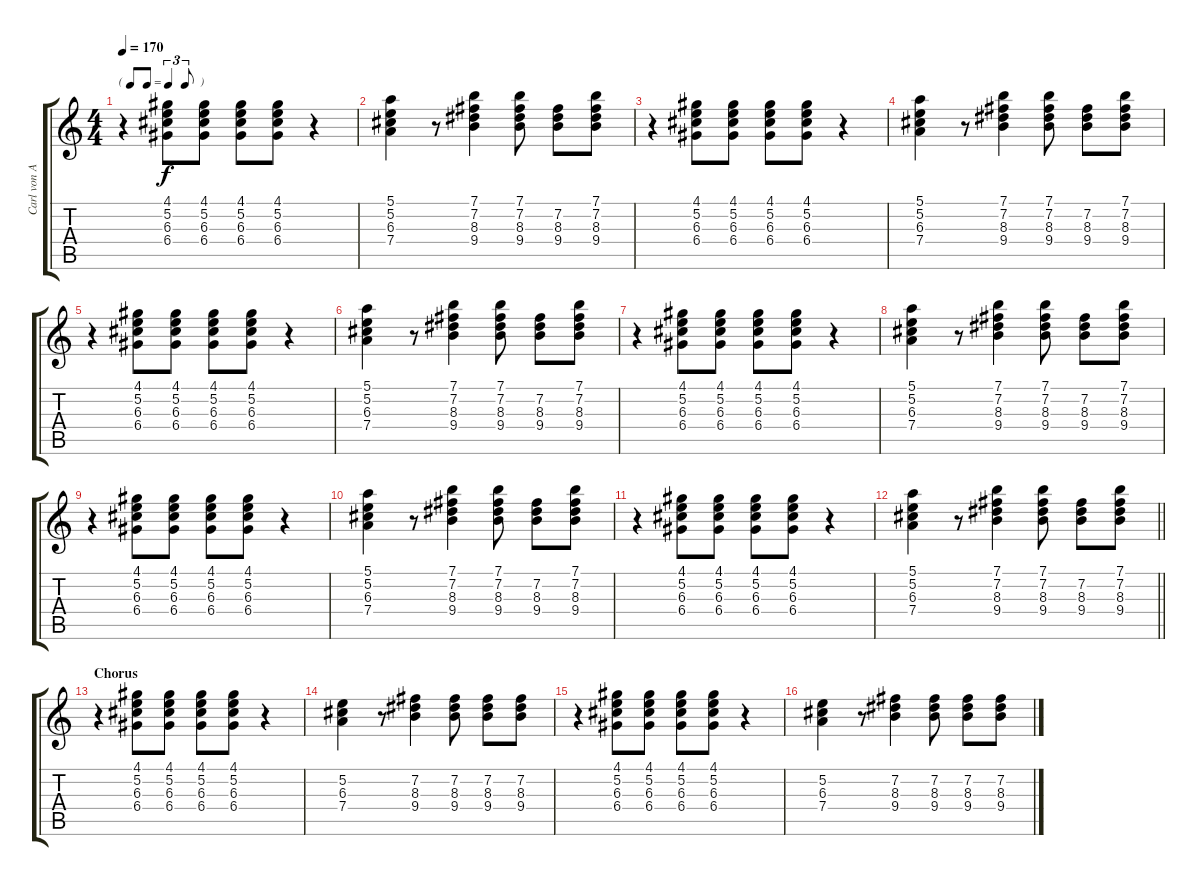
\track ("Carl von Arbin - Lead Guitar" "Carl von A") {instrument overdrivenguitar}
\staff {score tabs}
\tuning (E4 B3 G3 D3 A2 E2) {hide}
\ts (4 4)
\tf triplet8th
\tempo 170
\clef g2
\ks c
r.4{dy f} (4.1 5.2 6.3 6.4).8 (4.1 5.2 6.3 6.4).8 (4.1 5.2 6.3 6.4).8 (4.1 5.2 6.3 6.4).8 r.4 |
(5.1 5.2 6.3 7.4).4 r.8 (7.1 7.2 8.3 9.4).4 (7.1 7.2 8.3 9.4).8 (7.2 8.3 9.4).8 (7.1 7.2 8.3 9.4).8 |
r.4 (4.1 5.2 6.3 6.4).8 (4.1 5.2 6.3 6.4).8 (4.1 5.2 6.3 6.4).8 (4.1 5.2 6.3 6.4).8 r.4 |
(5.1 5.2 6.3 7.4).4 r.8 (7.1 7.2 8.3 9.4).4 (7.1 7.2 8.3 9.4).8 (7.2 8.3 9.4).8 (7.1 7.2 8.3 9.4).8 |
r.4 (4.1 5.2 6.3 6.4).8 (4.1 5.2 6.3 6.4).8 (4.1 5.2 6.3 6.4).8 (4.1 5.2 6.3 6.4).8 r.4 |
(5.1 5.2 6.3 7.4).4 r.8 (7.1 7.2 8.3 9.4).4 (7.1 7.2 8.3 9.4).8 (7.2 8.3 9.4).8 (7.1 7.2 8.3 9.4).8 |
r.4 (4.1 5.2 6.3 6.4).8 (4.1 5.2 6.3 6.4).8 (4.1 5.2 6.3 6.4).8 (4.1 5.2 6.3 6.4).8 r.4 |
(5.1 5.2 6.3 7.4).4 r.8 (7.1 7.2 8.3 9.4).4 (7.1 7.2 8.3 9.4).8 (7.2 8.3 9.4).8 (7.1 7.2 8.3 9.4).8 |
r.4 (4.1 5.2 6.3 6.4).8 (4.1 5.2 6.3 6.4).8 (4.1 5.2 6.3 6.4).8 (4.1 5.2 6.3 6.4).8 r.4 |
(5.1 5.2 6.3 7.4).4 r.8 (7.1 7.2 8.3 9.4).4 (7.1 7.2 8.3 9.4).8 (7.2 8.3 9.4).8 (7.1 7.2 8.3 9.4).8 |
r.4 (4.1 5.2 6.3 6.4).8 (4.1 5.2 6.3 6.4).8 (4.1 5.2 6.3 6.4).8 (4.1 5.2 6.3 6.4).8 r.4 |
\barLineRight lightlight
(5.1 5.2 6.3 7.4).4 r.8 (7.1 7.2 8.3 9.4).4 (7.1 7.2 8.3 9.4).8 (7.2 8.3 9.4).8 (7.1 7.2 8.3 9.4).8 |
\section ("" "Chorus")
r.4 (4.1 5.2 6.3 6.4).8 (4.1 5.2 6.3 6.4).8 (4.1 5.2 6.3 6.4).8 (4.1 5.2 6.3 6.4).8 r.4 |
(5.2 6.3 7.4).4 r.8 (7.2 8.3 9.4).4 (7.2 8.3 9.4).8 (7.2 8.3 9.4).8 (7.2 8.3 9.4).8 |
r.4 (4.1 5.2 6.3 6.4).8 (4.1 5.2 6.3 6.4).8 (4.1 5.2 6.3 6.4).8 (4.1 5.2 6.3 6.4).8 r.4 |
(5.2 6.3 7.4).4 r.8 (7.2 8.3 9.4).4 (7.2 8.3 9.4).8 (7.2 8.3 9.4).8 (7.2 8.3 9.4).8
